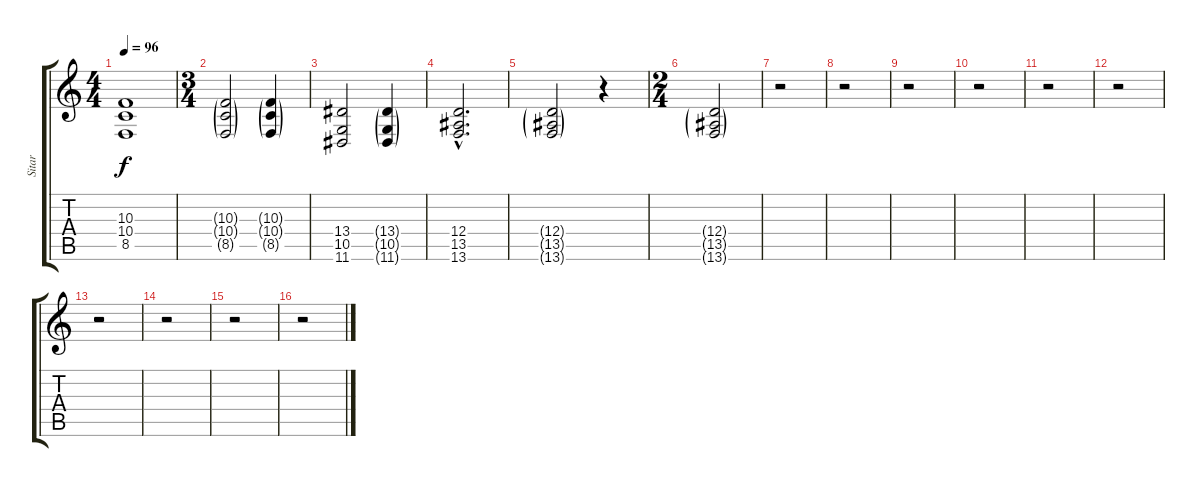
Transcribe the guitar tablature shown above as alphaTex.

\track ("Sitar" "Sitar") {instrument sitar}
\staff {score tabs}
\tuning (E4 B3 G3 D3 A2 E2) {hide}
\ts (4 4)
\tempo 96
\clef g2
\ks c
(10.3 10.4 8.5).1{dy f instrument sitar} |
\ts (3 4)
(10.3{g} 10.4{g} 8.5{g}).2 (10.3{g} 10.4{g} 8.5{g}).4 |
(13.4 10.5 11.6).2 (13.4{g} 10.5{g} 11.6{g}).4 |
(12.4{hac} 13.5{hac} 13.6{hac}).2{d} |
(12.4{g} 13.5{g} 13.6{g}).2 r.4 |
\ts (2 4)
(12.4{g} 13.5{g} 13.6{g}).2 |
r.2 |
r.2 |
r.2 |
r.2 |
r.2 |
r.2 |
r.2 |
r.2 |
r.2 |
r.2
